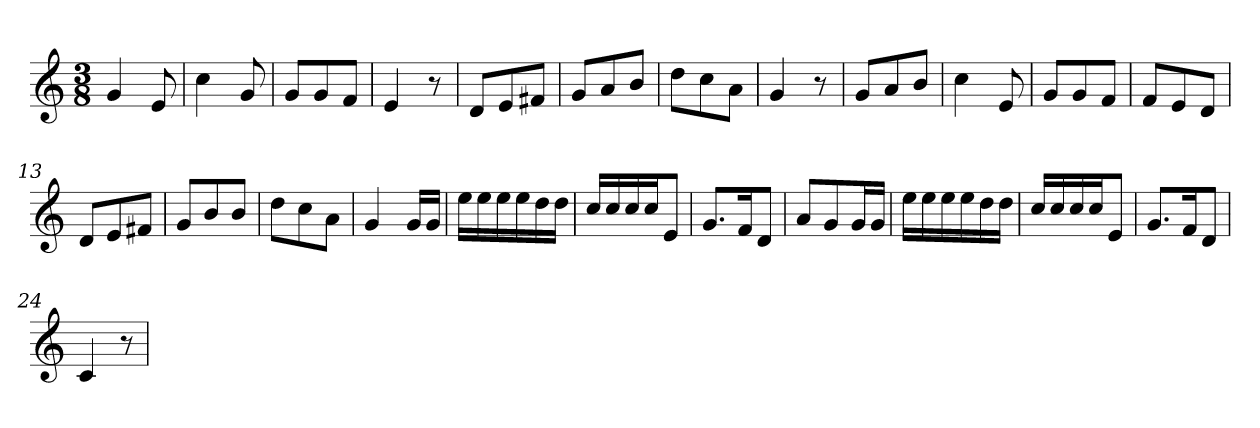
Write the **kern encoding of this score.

**kern
*part1
*staff1
*clefG2
*k[]
*M3/8
=1
4g/
8e/
=2
4cc\
8g/
=3
8g/L
8g/
8f/J
=4
4e/
8r
=5
8d/L
8e/
8f#X/J
=6
8g/L
8a/
8b/J
=7
8dd\L
8cc\
8a\J
=8
4g/
8r
=9
8g/L
8a/
8b/J
=10
4cc\
8e/
=11
8g/L
8g/
8f/J
=12
8f/L
8e/
8d/J
=13
8d/L
8e/
8f#X/J
=14
8g/L
8b/
8b/J
!!LO:LB:g=z
=15
8dd\L
8cc\
8a\J
=16
4g/
16g/LL
16g/JJ
=17
16ee\LL
16ee\
16ee\
16ee\
16dd\
16dd\JJ
=18
16cc/LL
16cc/
16cc/
16cc/J
8e/J
=19
8.g/L
16f/K
8d/J
=20
8a/L
8g/
16g/L
16g/JJ
=21
16ee\LL
16ee\
16ee\
16ee\
16dd\
16dd\JJ
=22
16cc/LL
16cc/
16cc/
16cc/J
8e/J
=23
8.g/L
16f/K
8d/J
=24
4c/
8r
=
*-
